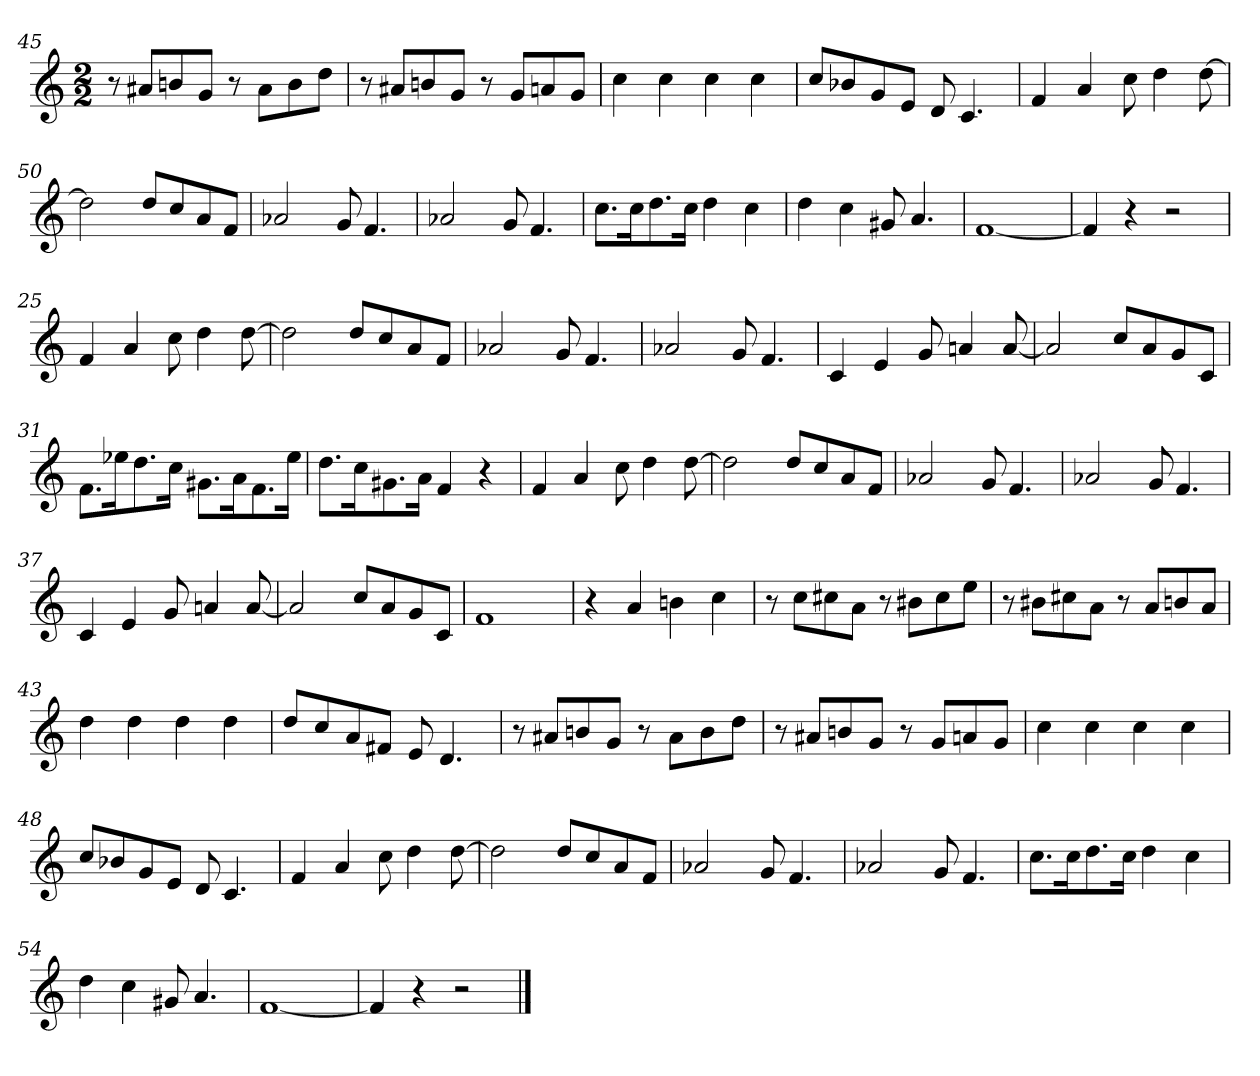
**kern
*part1
*staff1
*M2/2
=45
8r
8a#XL
8bn
8gJ
8r
8a#L
8b
8ddJ
=46
8r
8a#XL
8bn
8gJ
8r
8gL
8an
8gJ
=47
4cc
4cc
4cc
4cc
=48
8ccL
8b-X
8g
8eJ
8d
4.c
=49
4f
4a
8cc
4dd
[8dd
=50
2dd]
8ddL
8cc
8a
8fJ
=51
2a-X
8g
4.f
=52
2a-X
8g
4.f
=53
8.ccL
16ccK
8.dd
16ccJk
4dd
4cc
=54
4dd
4cc
8g#X
4.a
=55
[1f
=56
4f]
4r
2r
=25
4f
4a
8cc
4dd
[8dd
=26
2dd]
8ddL
8cc
8a
8fJ
=27
2a-X
8g
4.f
=28
2a-X
8g
4.f
=29
4c
4e
8g
4an
[8a
=30
2a]
8ccL
8a
8g
8cJ
=31
8.fL
16ee-XK
8.dd
16ccJk
8.g#XL
16aK
8.f
16ee-Jk
=32
8.ddL
16ccK
8.g#X
16aJk
4f
4r
=33
4f
4a
8cc
4dd
[8dd
=34
2dd]
8ddL
8cc
8a
8fJ
=35
2a-X
8g
4.f
=36
2a-X
8g
4.f
=37
4c
4e
8g
4an
[8a
=38
2a]
8ccL
8a
8g
8cJ
=39
1f
=40
4r
4a
4bn
4cc
=41
8r
8ccL
8cc#X
8aJ
8r
8b#XL
8cc#
8eeJ
=42
8r
8b#XL
8cc#X
8aJ
8r
8aL
8bn
8aJ
=43
4dd
4dd
4dd
4dd
=44
8ddL
8cc
8a
8f#XJ
8e
4.d
=45
8r
8a#XL
8bn
8gJ
8r
8a#L
8b
8ddJ
=46
8r
8a#XL
8bn
8gJ
8r
8gL
8an
8gJ
=47
4cc
4cc
4cc
4cc
=48
8ccL
8b-X
8g
8eJ
8d
4.c
=49
4f
4a
8cc
4dd
[8dd
=50
2dd]
8ddL
8cc
8a
8fJ
=51
2a-X
8g
4.f
=52
2a-X
8g
4.f
=53
8.ccL
16ccK
8.dd
16ccJk
4dd
4cc
=54
4dd
4cc
8g#X
4.a
=55
[1f
=56
4f]
4r
2r
==
*-
